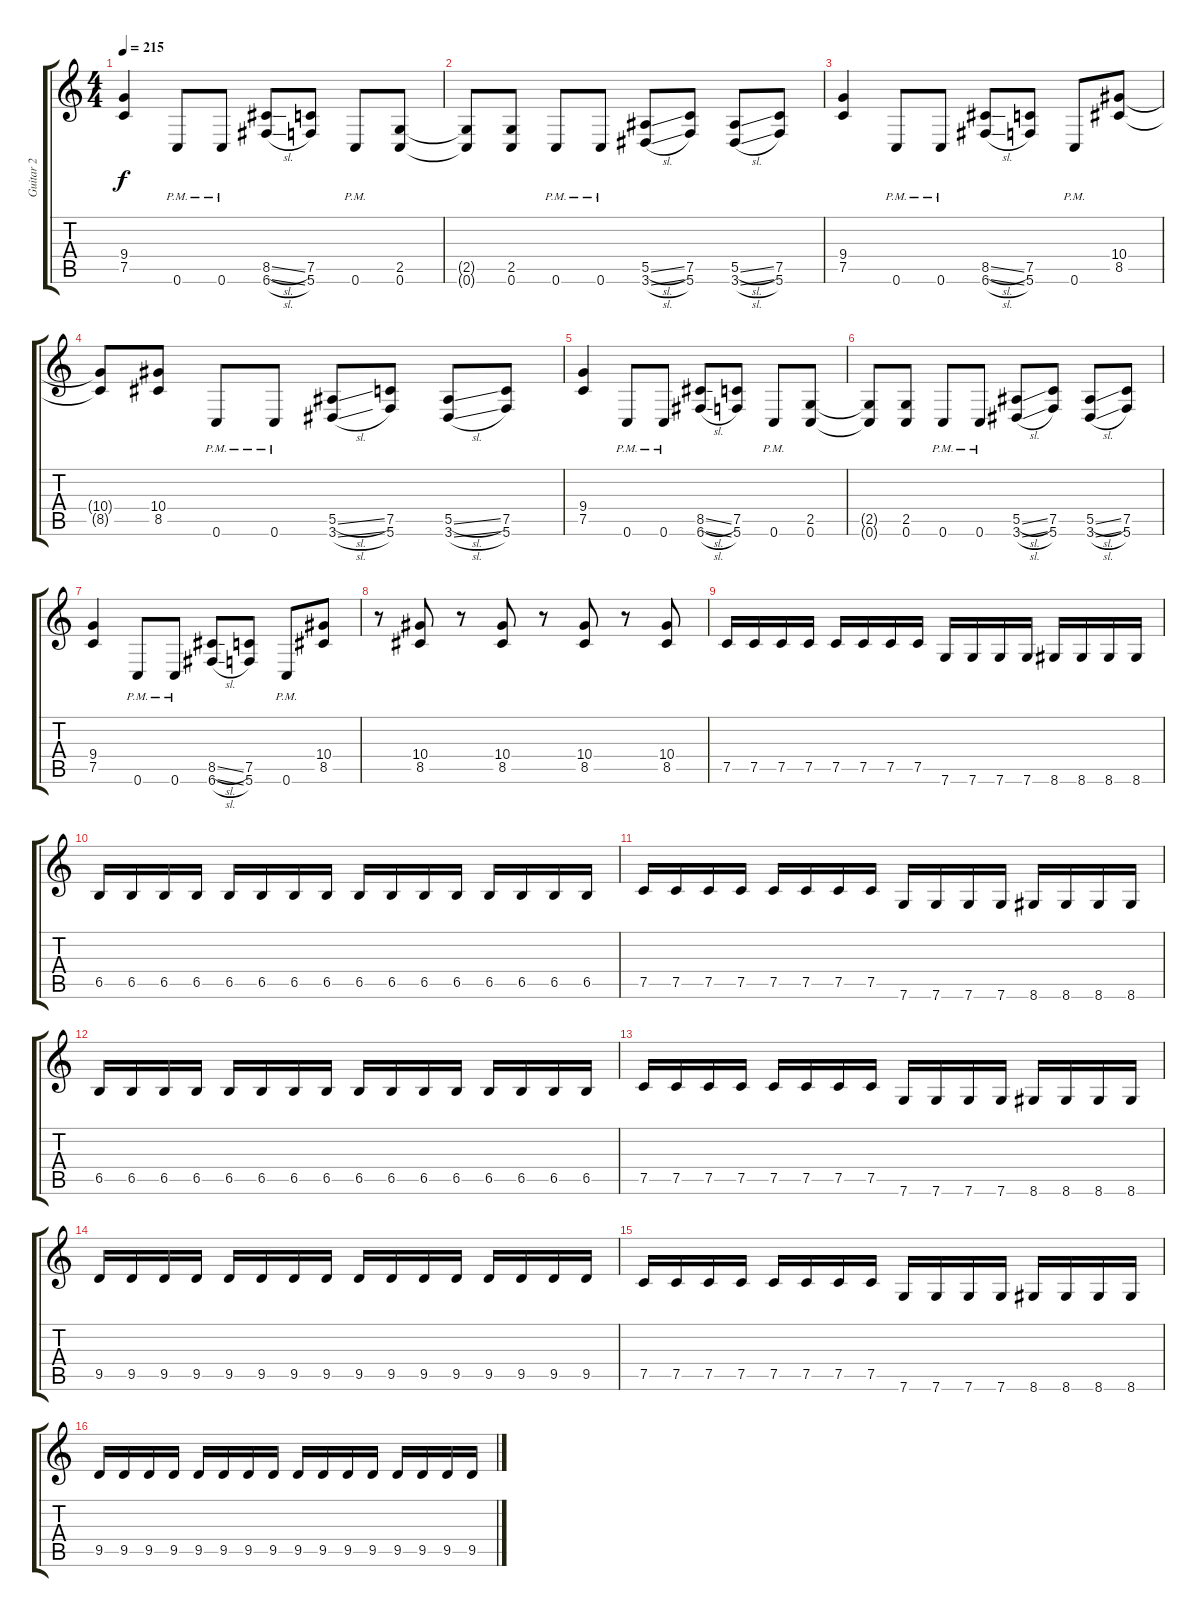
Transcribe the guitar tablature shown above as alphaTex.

\track ("Guitar 2" "Guitar 2") {instrument distortionguitar}
\staff {score tabs}
\tuning (C4 G3 Eb3 Bb2 F2 C2) {hide}
\ts (4 4)
\tempo 215
\clef g2
\ks c
(9.4 7.5).4{dy f} 0.6{pm}.8 0.6{pm}.8 (8.5{sl} 6.6{sl}).8 (7.5 5.6).8 0.6{pm}.8 (2.5 0.6).8 |
(2.5{t} 0.6{t}).8 (2.5 0.6).8 0.6{pm}.8 0.6{pm}.8 (5.5{sl} 3.6{sl}).8 (7.5 5.6).8 (5.5{sl} 3.6{sl}).8 (7.5 5.6).8 |
(9.4 7.5).4 0.6{pm}.8 0.6{pm}.8 (8.5{sl} 6.6{sl}).8 (7.5 5.6).8 0.6{pm}.8 (10.4 8.5).8 |
(10.4{t} 8.5{t}).8 (10.4 8.5).8 0.6{pm}.8 0.6{pm}.8 (5.5{sl} 3.6{sl}).8 (7.5 5.6).8 (5.5{sl} 3.6{sl}).8 (7.5 5.6).8 |
(9.4 7.5).4 0.6{pm}.8 0.6{pm}.8 (8.5{sl} 6.6{sl}).8 (7.5 5.6).8 0.6{pm}.8 (2.5 0.6).8 |
(2.5{t} 0.6{t}).8 (2.5 0.6).8 0.6{pm}.8 0.6{pm}.8 (5.5{sl} 3.6{sl}).8 (7.5 5.6).8 (5.5{sl} 3.6{sl}).8 (7.5 5.6).8 |
(9.4 7.5).4 0.6{pm}.8 0.6{pm}.8 (8.5{sl} 6.6{sl}).8 (7.5 5.6).8 0.6{pm}.8 (10.4 8.5).8 |
r.8 (10.4 8.5).8 r.8 (10.4 8.5).8 r.8 (10.4 8.5).8 r.8 (10.4 8.5).8 |
7.5.16 7.5.16 7.5.16 7.5.16 7.5.16 7.5.16 7.5.16 7.5.16 7.6.16 7.6.16 7.6.16 7.6.16 8.6.16 8.6.16 8.6.16 8.6.16 |
6.5.16 6.5.16 6.5.16 6.5.16 6.5.16 6.5.16 6.5.16 6.5.16 6.5.16 6.5.16 6.5.16 6.5.16 6.5.16 6.5.16 6.5.16 6.5.16 |
7.5.16 7.5.16 7.5.16 7.5.16 7.5.16 7.5.16 7.5.16 7.5.16 7.6.16 7.6.16 7.6.16 7.6.16 8.6.16 8.6.16 8.6.16 8.6.16 |
6.5.16 6.5.16 6.5.16 6.5.16 6.5.16 6.5.16 6.5.16 6.5.16 6.5.16 6.5.16 6.5.16 6.5.16 6.5.16 6.5.16 6.5.16 6.5.16 |
7.5.16 7.5.16 7.5.16 7.5.16 7.5.16 7.5.16 7.5.16 7.5.16 7.6.16 7.6.16 7.6.16 7.6.16 8.6.16 8.6.16 8.6.16 8.6.16 |
9.5.16 9.5.16 9.5.16 9.5.16 9.5.16 9.5.16 9.5.16 9.5.16 9.5.16 9.5.16 9.5.16 9.5.16 9.5.16 9.5.16 9.5.16 9.5.16 |
7.5.16 7.5.16 7.5.16 7.5.16 7.5.16 7.5.16 7.5.16 7.5.16 7.6.16 7.6.16 7.6.16 7.6.16 8.6.16 8.6.16 8.6.16 8.6.16 |
9.5.16 9.5.16 9.5.16 9.5.16 9.5.16 9.5.16 9.5.16 9.5.16 9.5.16 9.5.16 9.5.16 9.5.16 9.5.16 9.5.16 9.5.16 9.5.16
